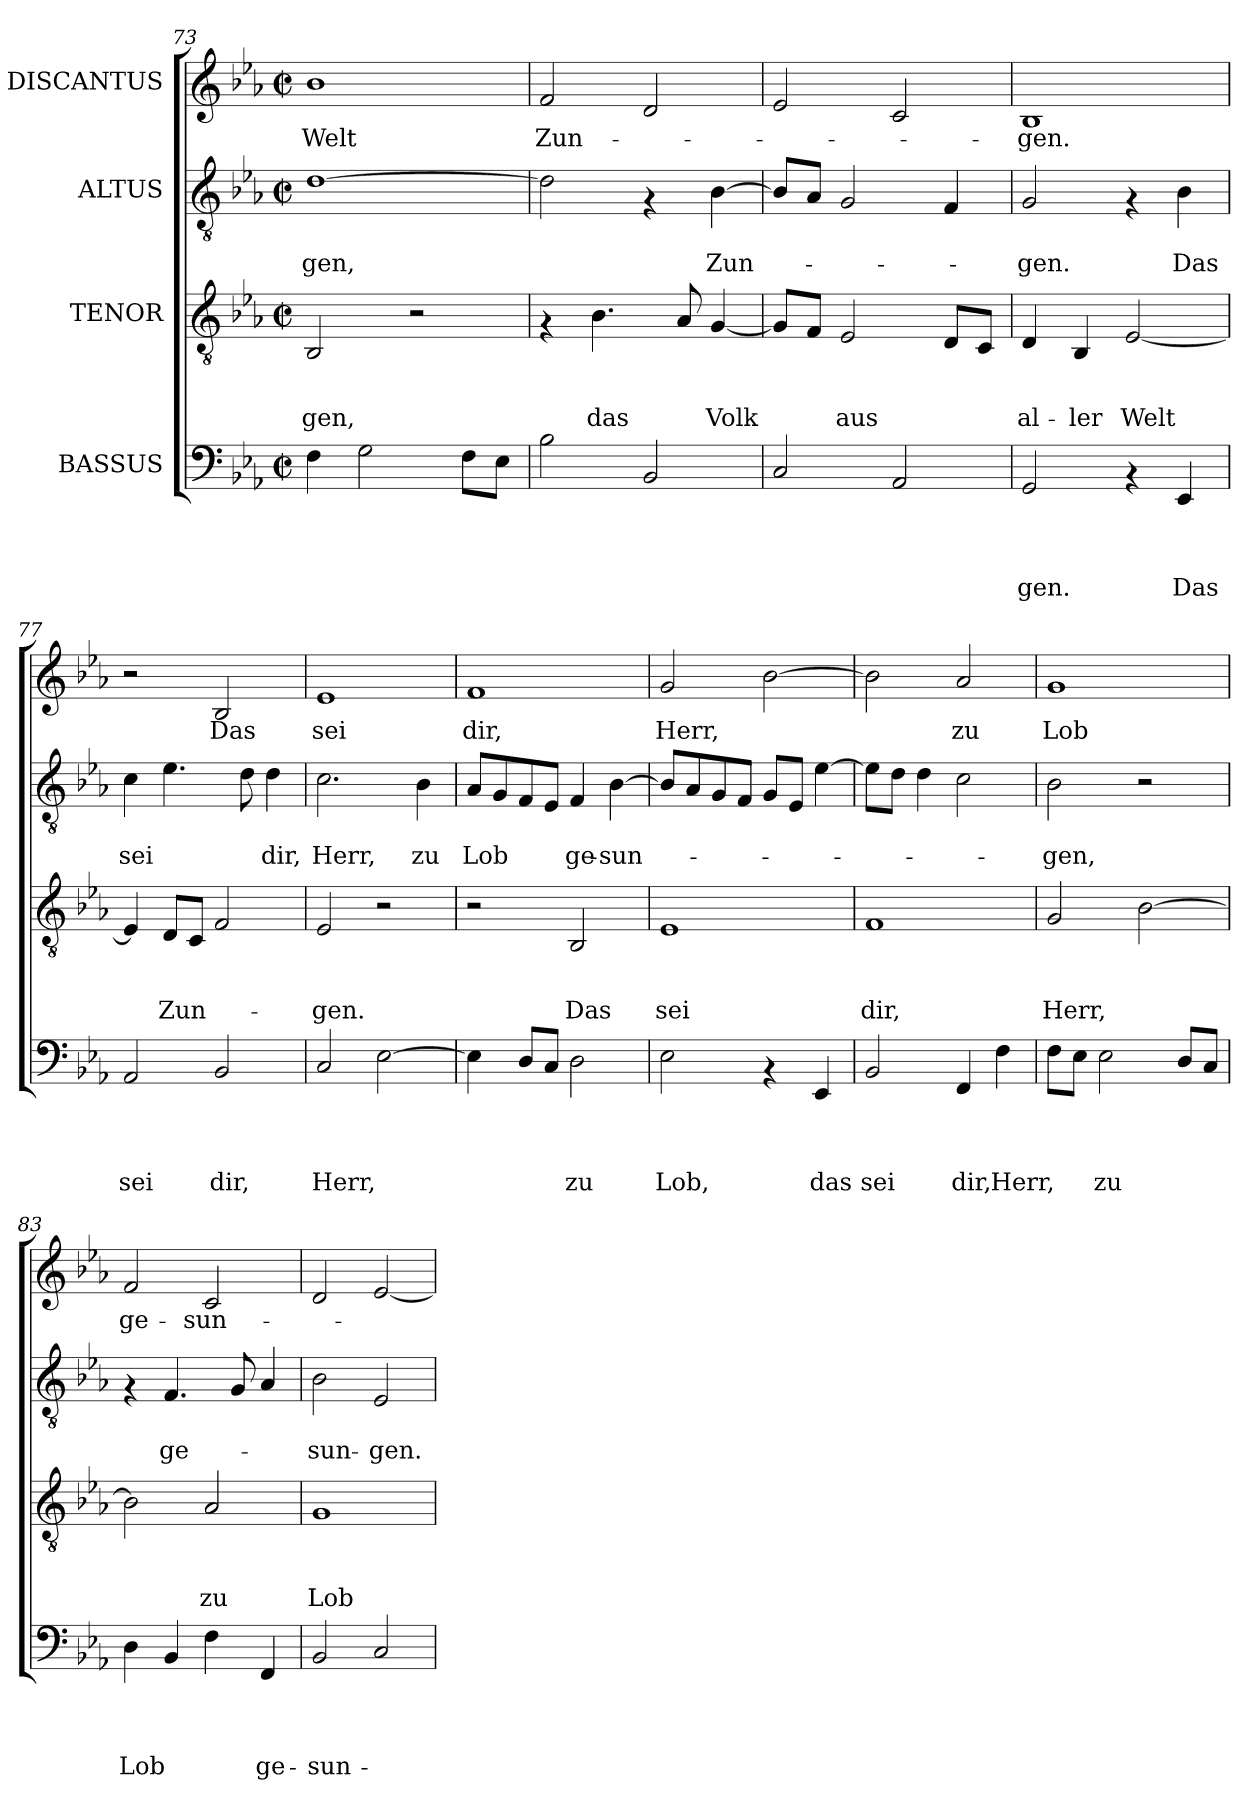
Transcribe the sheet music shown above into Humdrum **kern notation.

**kern	**text	**text	**text	**text	**kern	**text	**text	**text	**kern	**text	**text	**kern	**text
*part4	*part4	*part4	*part4	*part4	*part3	*part3	*part3	*part3	*part2	*part2	*part2	*part1	*part1
*staff4	*staff4	*staff4	*staff4	*staff4	*staff3	*staff3	*staff3	*staff3	*staff2	*staff2	*staff2	*staff1	*staff1
*I"BASSUS	*	*	*	*	*I"TENOR	*	*	*	*I"ALTUS	*	*	*I"DISCANTUS	*
*clefF4	*	*	*	*	*clefGv2	*	*	*	*clefGv2	*	*	*clefG2	*
*k[b-e-a-]	*	*	*	*	*k[b-e-a-]	*	*	*	*k[b-e-a-]	*	*	*k[b-e-a-]	*
*E-:	*	*	*	*	*E-:	*	*	*	*E-:	*	*	*E-:	*
*M2/2	*	*	*	*	*M2/2	*	*	*	*M2/2	*	*	*M2/2	*
*met(c|)	*	*	*	*	*met(c|)	*	*	*	*met(c|)	*	*	*met(c|)	*
=73	=73	=73	=73	=73	=73	=73	=73	=73	=73	=73	=73	=73	=73
!	!	!	!	!	!	!	!	!LO:LY:b	!	!	!LO:LY:b	!	!LO:LY:b
4F\	.	.	.	.	2BB-/	.	.	-gen,	[>1d	.	-gen,	1b-	Welt
2G\	.	.	.	.	.	.	.	.	.	.	.	.	.
.	.	.	.	.	2r	.	.	.	.	.	.	.	.
8F\L	.	.	.	.	.	.	.	.	.	.	.	.	.
8E-\J	.	.	.	.	.	.	.	.	.	.	.	.	.
=74	=74	=74	=74	=74	=74	=74	=74	=74	=74	=74	=74	=74	=74
!	!	!	!	!	!	!	!	!	!	!	!	!	!LO:LY:b
2B-\	.	.	.	.	4rF	.	.	.	2d\]	.	.	2f/	Zun-
!	!	!	!	!	!	!	!	!LO:LY:b	!	!	!	!	!
.	.	.	.	.	4.B-\	.	.	das	.	.	.	.	.
2BB-/	.	.	.	.	.	.	.	.	4rF	.	.	2d/	.
.	.	.	.	.	8A-/	.	.	.	.	.	.	.	.
!	!	!	!	!	!	!	!	!LO:LY:b	!	!	!LO:LY:b	!	!
.	.	.	.	.	[<4G/	.	.	Volk	[>4B-\	.	Zun-	.	.
=75	=75	=75	=75	=75	=75	=75	=75	=75	=75	=75	=75	=75	=75
2C/	.	.	.	.	8G/L]	.	.	.	8B-/L]	.	.	2e-/	.
.	.	.	.	.	8F/J	.	.	.	8A-/J	.	.	.	.
!	!	!	!	!	!	!	!	!LO:LY:b	!	!	!	!	!
.	.	.	.	.	2E-/	.	.	aus	2G/	.	.	.	.
2AA-/	.	.	.	.	.	.	.	.	.	.	.	2c/	.
.	.	.	.	.	8D/L	.	.	.	4F/	.	.	.	.
.	.	.	.	.	8C/J	.	.	.	.	.	.	.	.
!!LO:PB:g=z
=76	=76	=76	=76	=76	=76	=76	=76	=76	=76	=76	=76	=76	=76
!	!	!	!	!LO:LY:b	!	!	!	!LO:LY:b	!	!	!LO:LY:b	!	!LO:LY:b
2GG/	.	.	.	-gen.	4D/	.	.	al-	2G/	.	-gen.	1B-	-gen.
!	!	!	!	!	!	!	!	!LO:LY:b	!	!	!	!	!
.	.	.	.	.	4BB-/	.	.	-ler	.	.	.	.	.
!	!	!	!	!	!	!	!	!LO:LY:b	!	!	!	!	!
4rAA	.	.	.	.	[<2E-/	.	.	Welt	4rF	.	.	.	.
!	!	!	!	!LO:LY:b	!	!	!	!	!	!	!LO:LY:b	!	!
4EE-/	.	.	.	Das	.	.	.	.	4B-\	.	Das	.	.
=77	=77	=77	=77	=77	=77	=77	=77	=77	=77	=77	=77	=77	=77
!	!	!	!	!LO:LY:b	!	!	!	!	!	!	!LO:LY:b	!	!
2AA-/	.	.	.	sei	4E-/]	.	.	.	4c\	.	sei	2r	.
!	!	!	!	!	!	!	!	!LO:LY:b	!	!	!	!	!
.	.	.	.	.	8D/L	.	.	Zun-	4.e-\	.	.	.	.
.	.	.	.	.	8C/J	.	.	.	.	.	.	.	.
!	!	!	!	!LO:LY:b	!	!	!	!	!	!	!	!	!LO:LY:b
2BB-/	.	.	.	dir,	2F/	.	.	.	.	.	.	2B-/	Das
.	.	.	.	.	.	.	.	.	8d\	.	.	.	.
!	!	!	!	!	!	!	!	!	!	!	!LO:LY:b	!	!
.	.	.	.	.	.	.	.	.	4d\	.	dir,	.	.
=78	=78	=78	=78	=78	=78	=78	=78	=78	=78	=78	=78	=78	=78
!	!	!	!	!LO:LY:b	!	!	!	!LO:LY:b	!	!	!LO:LY:b	!	!LO:LY:b
2C/	.	.	.	Herr,	2E-/	.	.	-gen.	2.c\	.	Herr,	1e-	sei
[>2E-\	.	.	.	.	2r	.	.	.	.	.	.	.	.
!	!	!	!	!	!	!	!	!	!	!	!LO:LY:b	!	!
.	.	.	.	.	.	.	.	.	4B-\	.	zu	.	.
=79	=79	=79	=79	=79	=79	=79	=79	=79	=79	=79	=79	=79	=79
!	!	!	!	!	!	!	!	!	!	!	!LO:LY:b	!	!LO:LY:b
4E-\]	.	.	.	.	2r	.	.	.	8A-/L	.	Lob	1f	dir,
.	.	.	.	.	.	.	.	.	8G/	.	.	.	.
8D/L	.	.	.	.	.	.	.	.	8F/	.	.	.	.
8C/J	.	.	.	.	.	.	.	.	8E-/J	.	.	.	.
!	!	!	!	!LO:LY:b	!	!	!	!LO:LY:b	!	!	!LO:LY:b	!	!
2D\	.	.	.	zu	2BB-/	.	.	Das	4F/	.	ge-	.	.
!	!	!	!	!	!	!	!	!	!	!	!LO:LY:b	!	!
.	.	.	.	.	.	.	.	.	[>4B-\	.	-sun-	.	.
=80	=80	=80	=80	=80	=80	=80	=80	=80	=80	=80	=80	=80	=80
!	!	!	!	!LO:LY:b	!	!	!	!LO:LY:b	!	!	!	!	!LO:LY:b
2E-\	.	.	.	Lob,	1E-	.	.	sei	8B-/L]	.	.	2g/	Herr,
.	.	.	.	.	.	.	.	.	8A-/	.	.	.	.
.	.	.	.	.	.	.	.	.	8G/	.	.	.	.
.	.	.	.	.	.	.	.	.	8F/J	.	.	.	.
4rAA	.	.	.	.	.	.	.	.	8G/L	.	.	[>2b-\	.
.	.	.	.	.	.	.	.	.	8E-/J	.	.	.	.
!	!	!	!	!LO:LY:b	!	!	!	!	!	!	!	!	!
4EE-/	.	.	.	das	.	.	.	.	[>4e-\	.	.	.	.
=81	=81	=81	=81	=81	=81	=81	=81	=81	=81	=81	=81	=81	=81
!	!	!	!	!LO:LY:b	!	!	!	!LO:LY:b	!	!	!	!	!
2BB-/	.	.	.	sei	1F	.	.	dir,	8e-\L]	.	.	2b-\]	.
.	.	.	.	.	.	.	.	.	8d\J	.	.	.	.
.	.	.	.	.	.	.	.	.	4d\	.	.	.	.
!	!	!	!	!LO:LY:b	!	!	!	!	!	!	!	!	!LO:LY:b
4FF/	.	.	.	dir,	.	.	.	.	2c\	.	.	2a-/	zu
!	!	!	!	!LO:LY:b	!	!	!	!	!	!	!	!	!
4F\	.	.	.	Herr,	.	.	.	.	.	.	.	.	.
!!LO:LB:g=z
=82	=82	=82	=82	=82	=82	=82	=82	=82	=82	=82	=82	=82	=82
!	!	!	!	!	!	!	!	!LO:LY:b	!	!	!LO:LY:b	!	!LO:LY:b
8F\L	.	.	.	.	2G/	.	.	Herr,	2B-\	.	-gen,	1g	Lob
8E-\J	.	.	.	.	.	.	.	.	.	.	.	.	.
!	!	!	!	!LO:LY:b	!	!	!	!	!	!	!	!	!
2E-\	.	.	.	zu	.	.	.	.	.	.	.	.	.
.	.	.	.	.	[>2B-\	.	.	.	2r	.	.	.	.
8D/L	.	.	.	.	.	.	.	.	.	.	.	.	.
8C/J	.	.	.	.	.	.	.	.	.	.	.	.	.
=83	=83	=83	=83	=83	=83	=83	=83	=83	=83	=83	=83	=83	=83
!	!	!	!	!LO:LY:b	!	!	!	!	!	!	!	!	!LO:LY:b
4D\	.	.	.	Lob	2B-\]	.	.	.	4rF	.	.	2f/	ge-
!	!	!	!	!	!	!	!	!	!	!	!LO:LY:b	!	!
4BB-/	.	.	.	.	.	.	.	.	4.F/	.	ge-	.	.
!	!	!	!	!	!	!	!	!LO:LY:b	!	!	!	!	!LO:LY:b
4F\	.	.	.	.	2A-/	.	.	zu	.	.	.	2c/	-sun-
.	.	.	.	.	.	.	.	.	8G/	.	.	.	.
!	!	!	!	!LO:LY:b	!	!	!	!	!	!	!	!	!
4FF/	.	.	.	ge-	.	.	.	.	4A-/	.	.	.	.
=84	=84	=84	=84	=84	=84	=84	=84	=84	=84	=84	=84	=84	=84
!	!	!	!	!LO:LY:b	!	!	!	!LO:LY:b	!	!	!LO:LY:b	!	!
2BB-/	.	.	.	-sun-	1G	.	.	Lob	2B-\	.	-sun-	2d/	.
!	!	!	!	!	!	!	!	!	!	!	!LO:LY:b	!	!
2C/	.	.	.	.	.	.	.	.	2E-/	.	-gen.	[<2e-/	.
=	=	=	=	=	=	=	=	=	=	=	=	=	=
*-	*-	*-	*-	*-	*-	*-	*-	*-	*-	*-	*-	*-	*-
